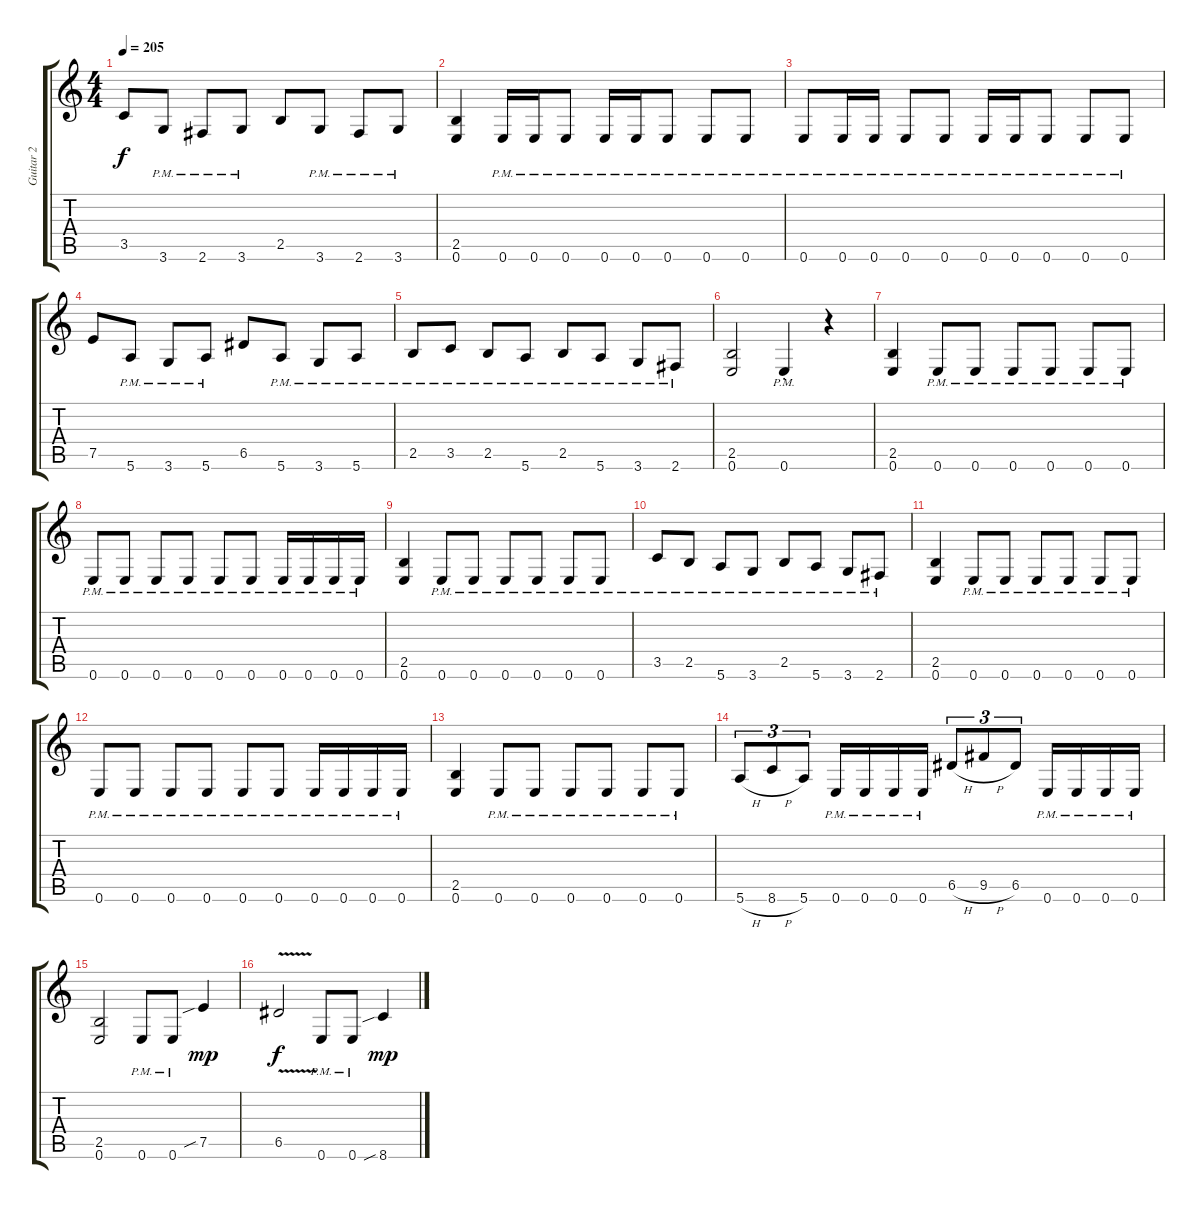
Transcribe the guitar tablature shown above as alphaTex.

\track ("Guitar 2" "Guitar 2") {instrument distortionguitar bank 108}
\staff {score tabs}
\tuning (E4 B3 G3 D3 A2 E2) {hide}
\ts (4 4)
\tempo 205
\clef g2
\ks c
3.5.8{dy f} 3.6{pm}.8 2.6{pm}.8 3.6{pm}.8 2.5.8 3.6{pm}.8 2.6{pm}.8 3.6{pm}.8 |
(2.5 0.6).4 0.6{pm}.16 0.6{pm}.16 0.6{pm}.8 0.6{pm}.16 0.6{pm}.16 0.6{pm}.8 0.6{pm}.8 0.6{pm}.8 |
0.6{pm}.8 0.6{pm}.16 0.6{pm}.16 0.6{pm}.8 0.6{pm}.8 0.6{pm}.16 0.6{pm}.16 0.6{pm}.8 0.6{pm}.8 0.6{pm}.8 |
7.5.8 5.6{pm}.8 3.6{pm}.8 5.6{pm}.8 6.5.8 5.6{pm}.8 3.6{pm}.8 5.6{pm}.8 |
2.5{pm}.8 3.5{pm}.8 2.5{pm}.8 5.6{pm}.8 2.5{pm}.8 5.6{pm}.8 3.6{pm}.8 2.6{pm}.8 |
(2.5 0.6).2 0.6{pm st}.4 r.4 |
(2.5 0.6).4 0.6{pm}.8 0.6{pm}.8 0.6{pm}.8 0.6{pm}.8 0.6{pm}.8 0.6{pm}.8 |
0.6{pm}.8 0.6{pm}.8 0.6{pm}.8 0.6{pm}.8 0.6{pm}.8 0.6{pm}.8 0.6{pm}.16 0.6{pm}.16 0.6{pm}.16 0.6{pm}.16 |
(2.5 0.6).4 0.6{pm}.8 0.6{pm}.8 0.6{pm}.8 0.6{pm}.8 0.6{pm}.8 0.6{pm}.8 |
3.5{pm}.8 2.5{pm}.8 5.6{pm}.8 3.6{pm}.8 2.5{pm}.8 5.6{pm}.8 3.6{pm}.8 2.6{pm}.8 |
(2.5 0.6).4 0.6{pm}.8 0.6{pm}.8 0.6{pm}.8 0.6{pm}.8 0.6{pm}.8 0.6{pm}.8 |
0.6{pm}.8 0.6{pm}.8 0.6{pm}.8 0.6{pm}.8 0.6{pm}.8 0.6{pm}.8 0.6{pm}.16 0.6{pm}.16 0.6{pm}.16 0.6{pm}.16 |
(2.5 0.6).4 0.6{pm}.8 0.6{pm}.8 0.6{pm}.8 0.6{pm}.8 0.6{pm}.8 0.6{pm}.8 |
5.6{h}.8{tu (3 2)} 8.6{h}.8{tu (3 2)} 5.6.8{tu (3 2)} 0.6{pm}.16 0.6{pm}.16 0.6{pm}.16 0.6{pm}.16 6.5{h}.8{tu (3 2)} 9.5{h}.8{tu (3 2)} 6.5.8{tu (3 2)} 0.6{pm}.16 0.6{pm}.16 0.6{pm}.16 0.6{pm}.16 |
(2.5 0.6).2 0.6{pm}.8 0.6{pm}.8 7.5{sib}.4{dy mp} |
6.5{v}.2{dy f} 0.6{pm}.8 0.6{pm}.8 8.6{sib}.4{dy mp}
